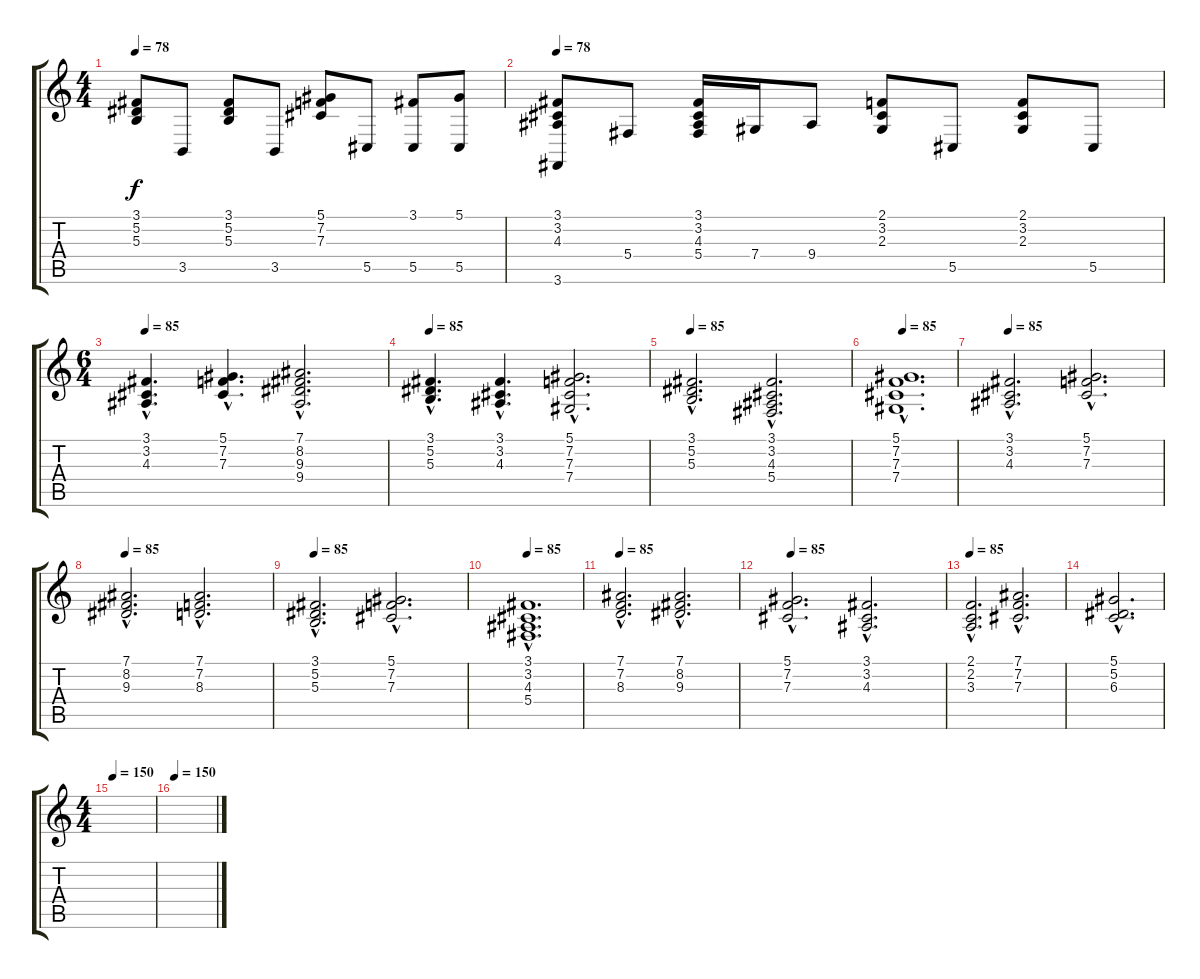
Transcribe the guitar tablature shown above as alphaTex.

\track "" {instrument stringensemble1}
\staff {score tabs}
\tuning (Eb4 Bb3 Gb3 Db3 Ab2 Eb2) {hide}
\ts (4 4)
\tempo 78
\clef g2
\ks c
(3.1 5.2 5.3).8{dy f instrument acousticgrandpiano} 3.5.8 (3.1 5.2 5.3).8 3.5.8 (5.1 7.2 7.3).8 5.5.8 (3.1 5.5).8 (5.1 5.5).8 |
\tempo 78
(3.1 3.2 4.3 3.6).8{instrument acousticgrandpiano} 5.4.8 (3.1 3.2 4.3 5.4).16 7.4.16 9.4.8 (2.1 3.2 2.3).8 5.5.8 (2.1 3.2 2.3).8 5.5.8 |
\ts (6 4)
\tempo 85
(3.1{hac} 3.2{hac} 4.3{hac}).4{d instrument stringensemble1} (5.1{hac} 7.2{hac} 7.3{hac}).4{d} (7.1{hac} 8.2{hac} 9.3{hac} 9.4{hac}).2{d} |
\tempo 85
(3.1{hac} 5.2{hac} 5.3{hac}).4{d instrument stringensemble1} (3.1{hac} 3.2{hac} 4.3{hac}).4{d} (5.1{hac} 7.2{hac} 7.3{hac} 7.4{hac}).2{d} |
\tempo 85
(3.1{hac} 5.2{hac} 5.3{hac}).2{d instrument stringensemble1} (3.1{hac} 3.2{hac} 4.3{hac} 5.4{hac}).2{d} |
\tempo 85
(5.1{hac} 7.2{hac} 7.3{hac} 7.4{hac}).1{d} |
\tempo 85
(3.1{hac} 3.2{hac} 4.3{hac}).2{d} (5.1{hac} 7.2{hac} 7.3{hac}).2{d} |
\tempo 85
(7.1{hac} 8.2{hac} 9.3{hac}).2{d} (7.1{hac} 7.2{hac} 8.3{hac}).2{d} |
\tempo 85
(3.1{hac} 5.2{hac} 5.3{hac}).2{d} (5.1{hac} 7.2{hac} 7.3{hac}).2{d} |
\tempo 85
(3.1{hac} 3.2{hac} 4.3{hac} 5.4{hac}).1{d} |
\tempo 85
(7.1{hac} 7.2{hac} 8.3{hac}).2{d} (7.1{hac} 8.2{hac} 9.3{hac}).2{d} |
\tempo 85
(5.1{hac} 7.2{hac} 7.3{hac}).2{d} (3.1{hac} 3.2{hac} 4.3{hac}).2{d} |
\tempo 85
(2.1{hac} 2.2{hac} 3.3{hac}).2{d} (7.1{hac} 7.2{hac} 7.3{hac}).2{d} |
(5.1{hac} 5.2{hac} 6.3{hac}).2{d} |
\ts (4 4)
\tempo 150
|
\tempo 150
